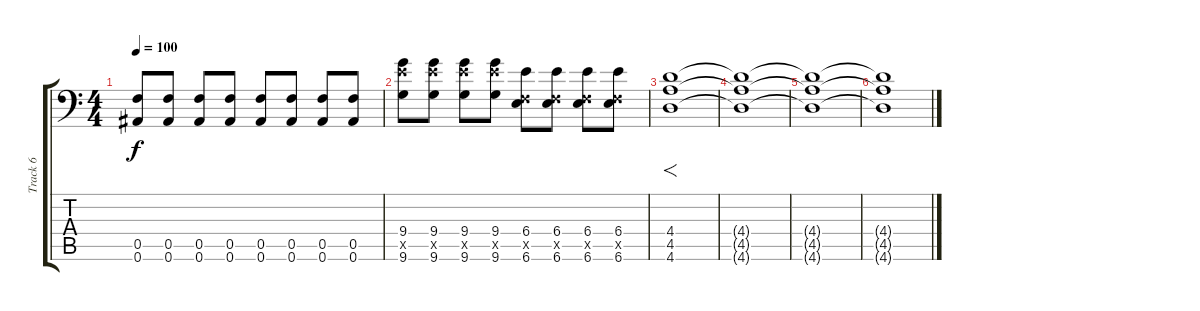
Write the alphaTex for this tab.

\track ("Track 6" "Track 6") {instrument distortionguitar}
\staff {score tabs}
\tuning (C4 G3 Eb3 Bb2 F2 Bb1) {hide}
\ts (4 4)
\tempo 100
\clef f4
\ks c
(0.5 0.6).8{dy f} (0.5 0.6).8 (0.5 0.6).8 (0.5 0.6).8 (0.5 0.6).8 (0.5 0.6).8 (0.5 0.6).8 (0.5 0.6).8 |
(9.4 11.5{x} 9.6).8 (9.4 11.5{x} 9.6).8 (9.4 11.5{x} 9.6).8 (9.4 11.5{x} 9.6).8 (6.4 0.5{x} 6.6).8 (6.4 0.5{x} 6.6).8 (6.4 0.5{x} 6.6).8 (6.4 0.5{x} 6.6).8 |
(4.4 4.5 4.6).1{f} |
(4.4{t} 4.5{t} 4.6{t}).1 |
(4.4{t} 4.5{t} 4.6{t}).1 |
(4.4{t} 4.5{t} 4.6{t}).1
